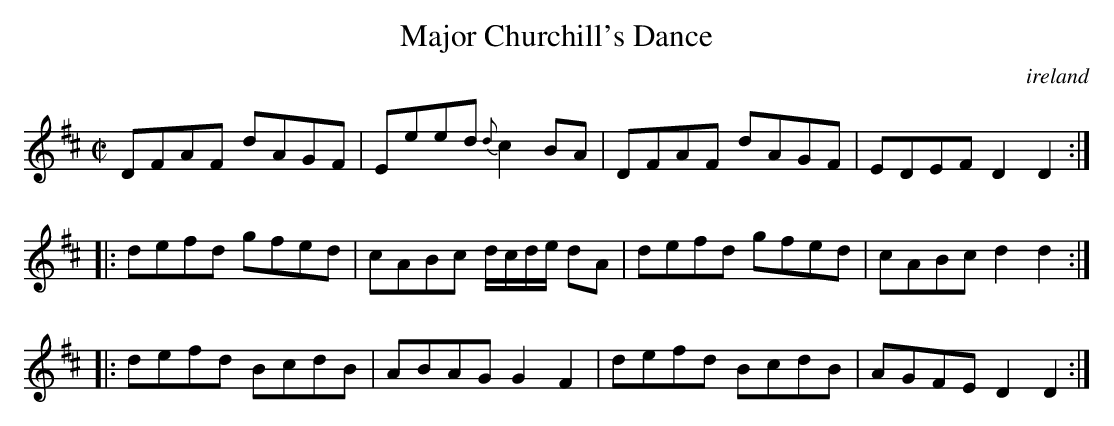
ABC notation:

X:1
T:Major Churchill's Dance
O:ireland
M:C|
K:D
DFAF dAGF| Eeed {d}c2BA| DFAF dAGF| EDEF D2D2::
defd gfed| cABc d/c/d/e/ dA| defd gfed| cABc d2d2::
defd BcdB| ABAG G2F2| defd BcdB| AGFE D2D2:|
